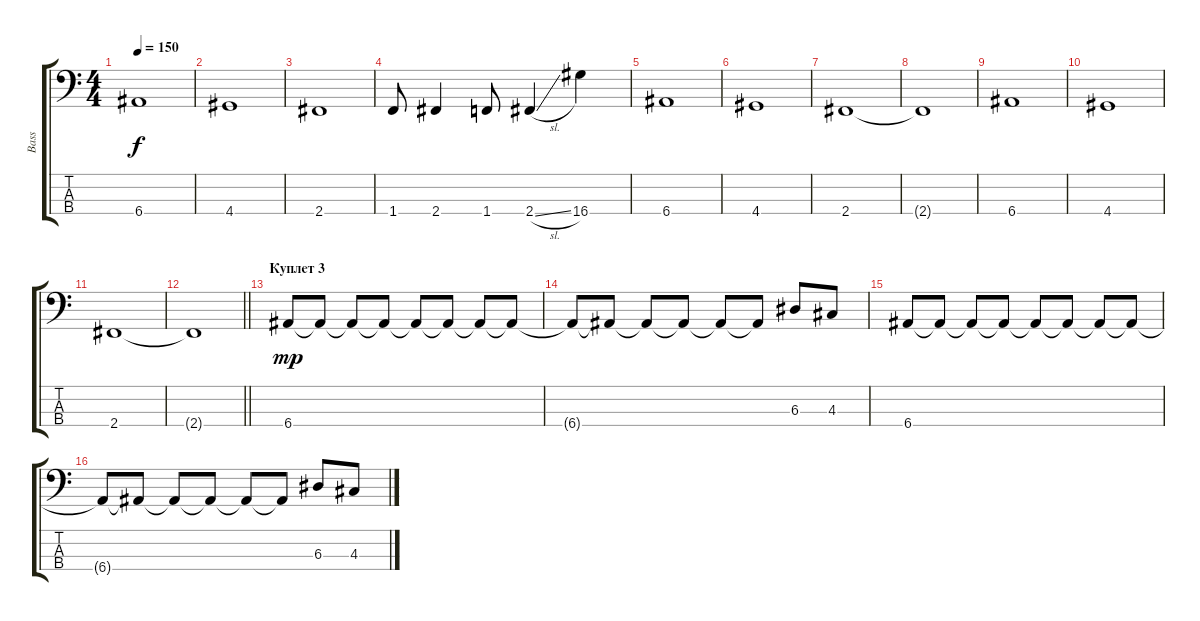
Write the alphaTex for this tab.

\track ("Bass" "Bass") {instrument electricbasspick}
\staff {score tabs}
\tuning (G2 D2 A1 E1) {hide}
\ts (4 4)
\tempo 150
\clef f4
\ks c
6.4.1{dy f} |
4.4.1 |
2.4.1 |
1.4.8 2.4.4 1.4.8 2.4{sl}.4 16.4.4 |
6.4.1 |
4.4.1 |
2.4.1 |
2.4{t}.1 |
6.4.1 |
4.4.1 |
2.4.1 |
\barLineRight lightlight
2.4{t}.1 |
\section ("" "Куплет 3")
6.4.8{dy mp} 6.4{t}.8 6.4{t}.8 6.4{t}.8 6.4{t}.8 6.4{t}.8 6.4{t}.8 6.4{t}.8 |
6.4{t}.8 6.4{t}.8 6.4{t}.8 6.4{t}.8 6.4{t}.8 6.4{t}.8 6.3.8 4.3.8 |
6.4.8 6.4{t}.8 6.4{t}.8 6.4{t}.8 6.4{t}.8 6.4{t}.8 6.4{t}.8 6.4{t}.8 |
6.4{t}.8 6.4{t}.8 6.4{t}.8 6.4{t}.8 6.4{t}.8 6.4{t}.8 6.3.8 4.3.8
